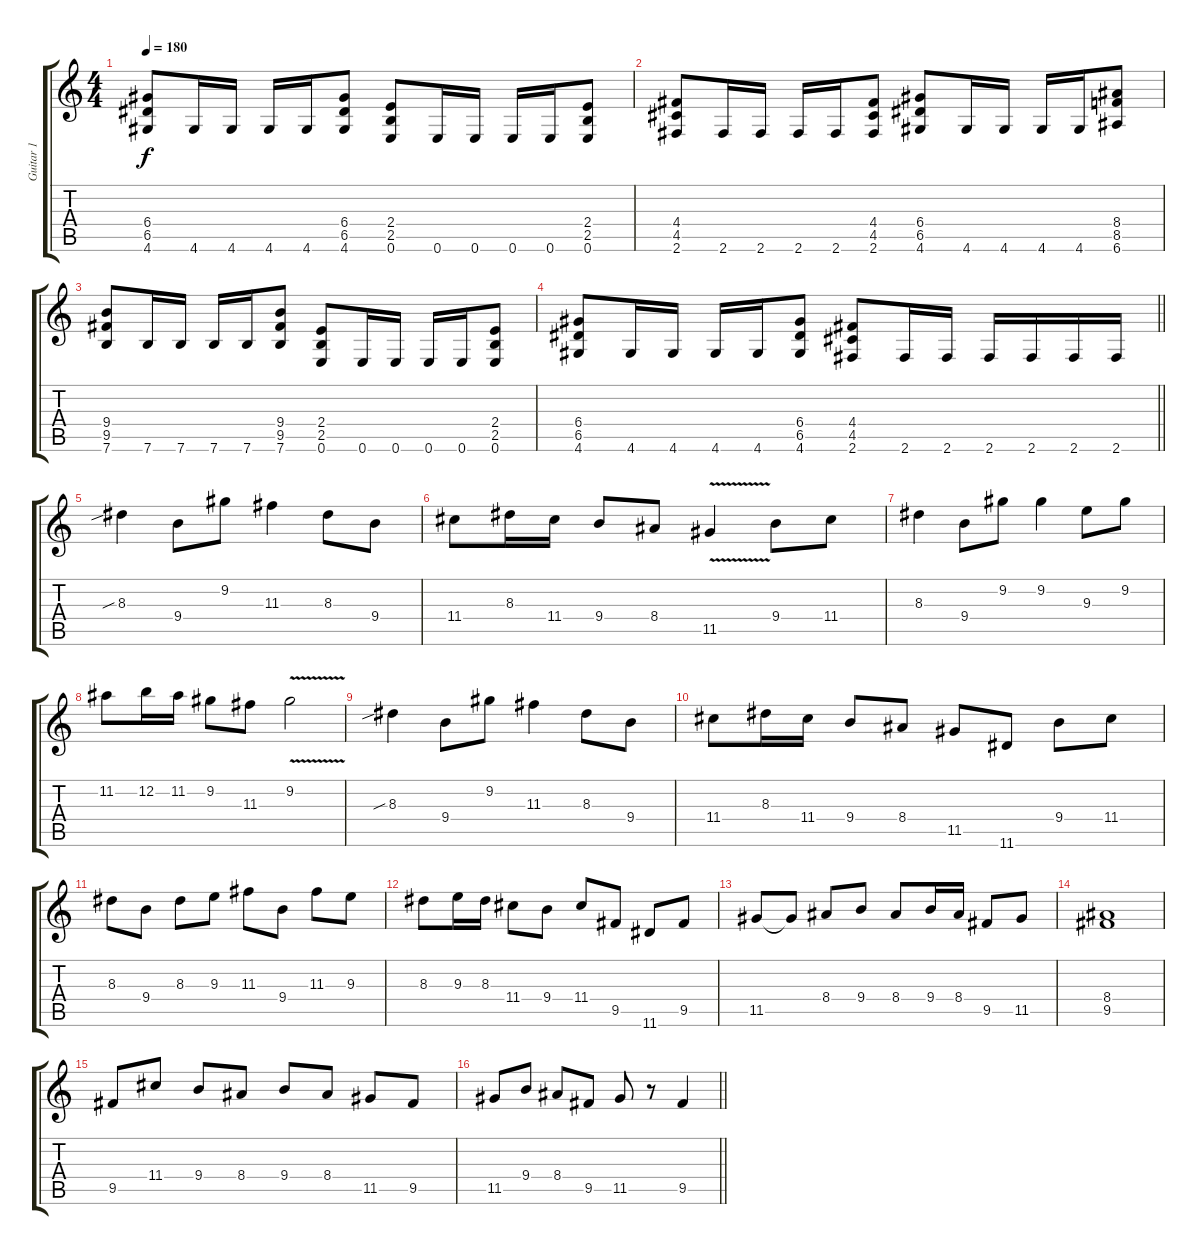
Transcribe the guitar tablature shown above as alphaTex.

\track ("Guitar 1" "Guitar 1") {instrument distortionguitar}
\staff {score tabs}
\tuning (E4 B3 G3 D3 A2 E2) {hide}
\ts (4 4)
\tempo 180
\clef g2
\ks c
(6.4 6.5 4.6).8{dy f} 4.6.16 4.6.16 4.6.16 4.6.16 (6.4 6.5 4.6).8 (2.4 2.5 0.6).8 0.6.16 0.6.16 0.6.16 0.6.16 (2.4 2.5 0.6).8 |
(4.4 4.5 2.6).8 2.6.16 2.6.16 2.6.16 2.6.16 (4.4 4.5 2.6).8 (6.4 6.5 4.6).8 4.6.16 4.6.16 4.6.16 4.6.16 (8.4 8.5 6.6).8 |
(9.4 9.5 7.6).8 7.6.16 7.6.16 7.6.16 7.6.16 (9.4 9.5 7.6).8 (2.4 2.5 0.6).8 0.6.16 0.6.16 0.6.16 0.6.16 (2.4 2.5 0.6).8 |
\barLineRight lightlight
(6.4 6.5 4.6).8 4.6.16 4.6.16 4.6.16 4.6.16 (6.4 6.5 4.6).8 (4.4 4.5 2.6).8 2.6.16 2.6.16 2.6.16 2.6.16 2.6.16 2.6.16 |
\section ("" "")
8.3{sib}.4 9.4.8 9.2.8 11.3.4 8.3.8 9.4.8 |
11.4.8 8.3.16 11.4.16 9.4.8 8.4.8 11.5{v}.4 9.4.8 11.4.8 |
8.3.4 9.4.8 9.2.8 9.2.4 9.3.8 9.2.8 |
11.2.8 12.2.16 11.2.16 9.2.8 11.3.8 9.2{v}.2 |
8.3{sib}.4 9.4.8 9.2.8 11.3.4 8.3.8 9.4.8 |
11.4.8 8.3.16 11.4.16 9.4.8 8.4.8 11.5.8 11.6.8 9.4.8 11.4.8 |
8.3.8 9.4.8 8.3.8 9.3.8 11.3.8 9.4.8 11.3.8 9.3.8 |
8.3.8 9.3.16 8.3.16 11.4.8 9.4.8 11.4.8 9.5.8 11.6.8 9.5.8 |
11.5.8 11.5{t}.8 8.4.8 9.4.8 8.4.8 9.4.16 8.4.16 9.5.8 11.5.8 |
(8.4 9.5).1 |
9.5.8 11.4.8 9.4.8 8.4.8 9.4.8 8.4.8 11.5.8 9.5.8 |
\barLineRight lightlight
11.5.8 9.4.8 8.4.8 9.5.8 11.5.8 r.8 9.5.4
